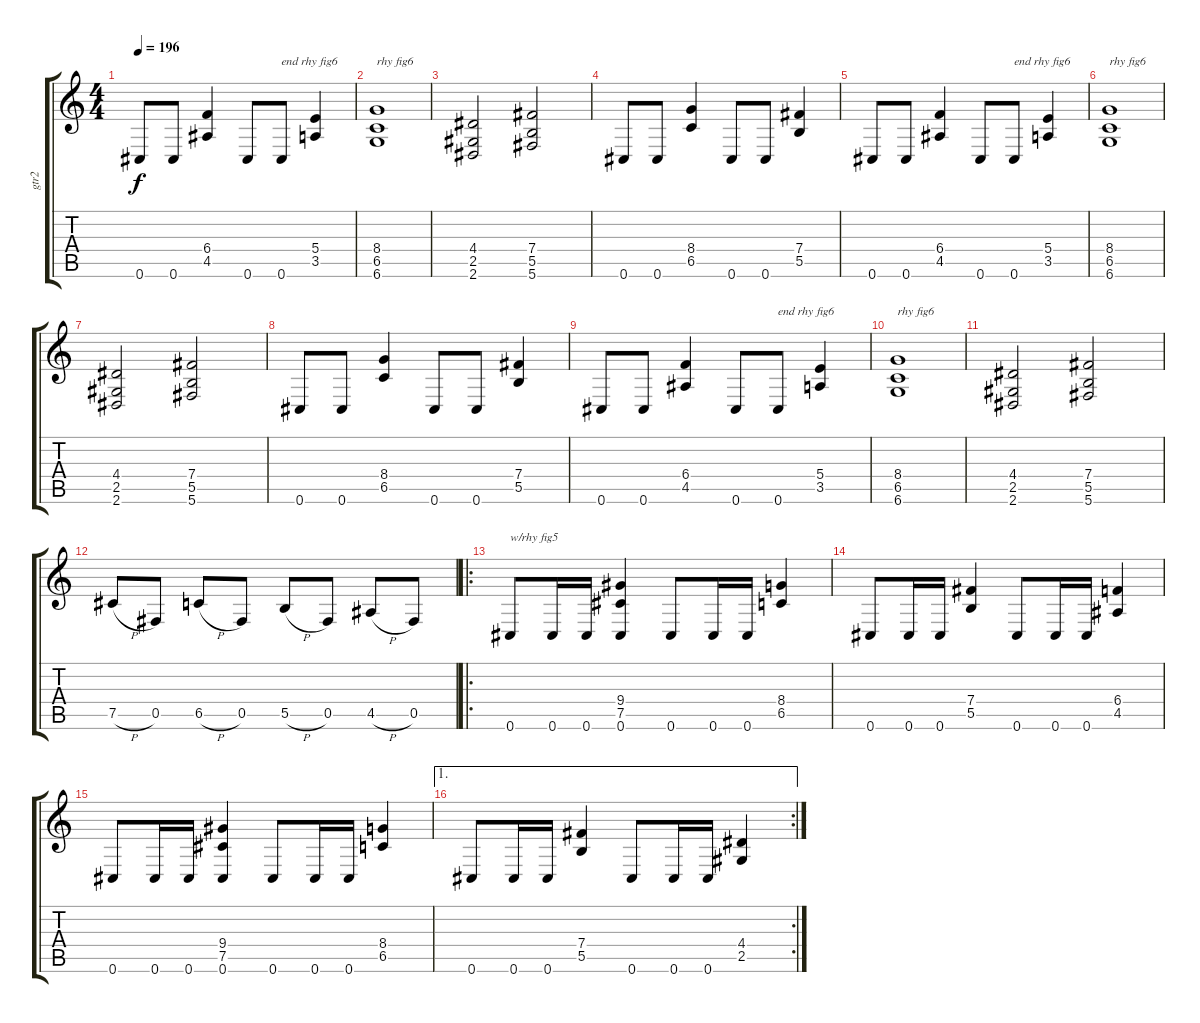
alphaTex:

\track ("gtr2" "gtr2") {instrument distortionguitar}
\staff {score tabs}
\tuning (Db4 Ab3 E3 B2 Gb2 Db2) {hide}
\ts (4 4)
\tempo 196
\clef g2
\ks c
0.6.8{dy f} 0.6.8 (6.4 4.5).4 0.6.8 0.6.8{txt "end rhy fig6"} (5.4 3.5).4 |
(8.4 6.5 6.6).1{txt "rhy fig6"} |
(4.4 2.5 2.6).2 (7.4 5.5 5.6).2 |
0.6.8 0.6.8 (8.4 6.5).4 0.6.8 0.6.8 (7.4 5.5).4 |
0.6.8 0.6.8 (6.4 4.5).4 0.6.8 0.6.8{txt "end rhy fig6"} (5.4 3.5).4 |
(8.4 6.5 6.6).1{txt "rhy fig6"} |
(4.4 2.5 2.6).2 (7.4 5.5 5.6).2 |
0.6.8 0.6.8 (8.4 6.5).4 0.6.8 0.6.8 (7.4 5.5).4 |
0.6.8 0.6.8 (6.4 4.5).4 0.6.8 0.6.8{txt "end rhy fig6"} (5.4 3.5).4 |
(8.4 6.5 6.6).1{txt "rhy fig6"} |
(4.4 2.5 2.6).2 (7.4 5.5 5.6).2 |
7.5{h}.8 0.5.8 6.5{h}.8 0.5.8 5.5{h}.8 0.5.8 4.5{h}.8 0.5.8 |
\ro
0.6.8{txt "w/rhy fig5"} 0.6.16 0.6.16 (9.4 7.5 0.6).4 0.6.8 0.6.16 0.6.16 (8.4 6.5).4 |
0.6.8 0.6.16 0.6.16 (7.4 5.5).4 0.6.8 0.6.16 0.6.16 (6.4 4.5).4 |
0.6.8 0.6.16 0.6.16 (9.4 7.5 0.6).4 0.6.8 0.6.16 0.6.16 (8.4 6.5).4 |
\ae 1
\rc 2
0.6.8 0.6.16 0.6.16 (7.4 5.5).4 0.6.8 0.6.16 0.6.16 (4.4 2.5).4
